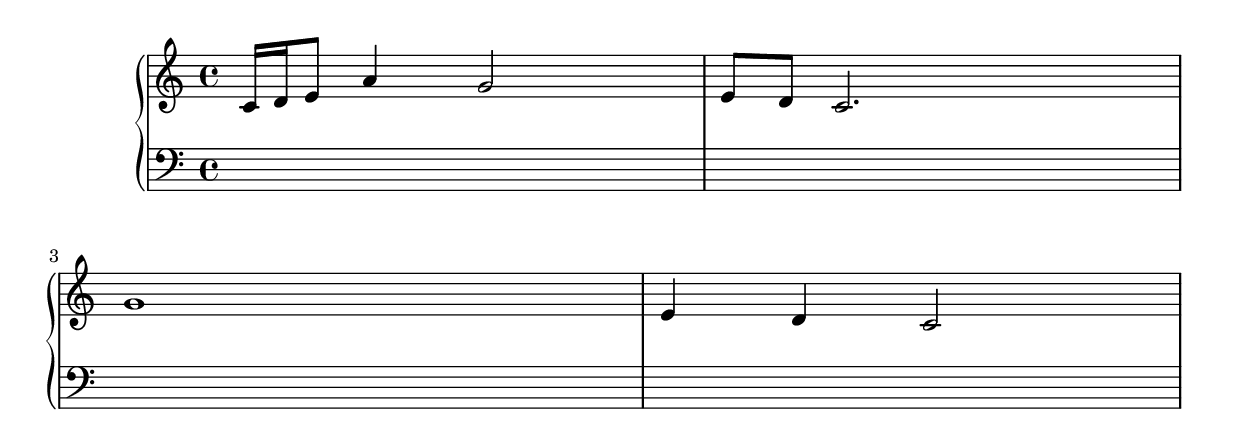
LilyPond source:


\version "1.9.8"
% check with invisible-notes or blank-notes.  possible rename. -gp
\header{ texidoc = "@cindex Partial Blank
When entering half music (i.e. for students to complete by hand)
you need the spacing to correspond to the timing -- all measures
same length, etc.  This thing implements it by adding invisible
staff with lots of fast notes. "
}

quickmeasure = \notes {
    \repeat unfold 16 c''16
}

mel = \notes \relative c' {c16 d16 e8 a4 g2 e8 d c2. g'1 e4 d c2}

\score {
\context PianoStaff \notes <<
  \new Staff <<
    \clef G
    \new Voice {\mel}
    \new Voice {
	\property Voice.NoteHead \override #'transparent = ##t
	\property Voice.Stem \override #'transparent = ##t
	\property Voice.Beam \override #'transparent = ##t
        \repeat unfold 4 \quickmeasure
    }
  >>
  \new Staff \notes {\clef F s1*4}
>>
\paper {}
}

